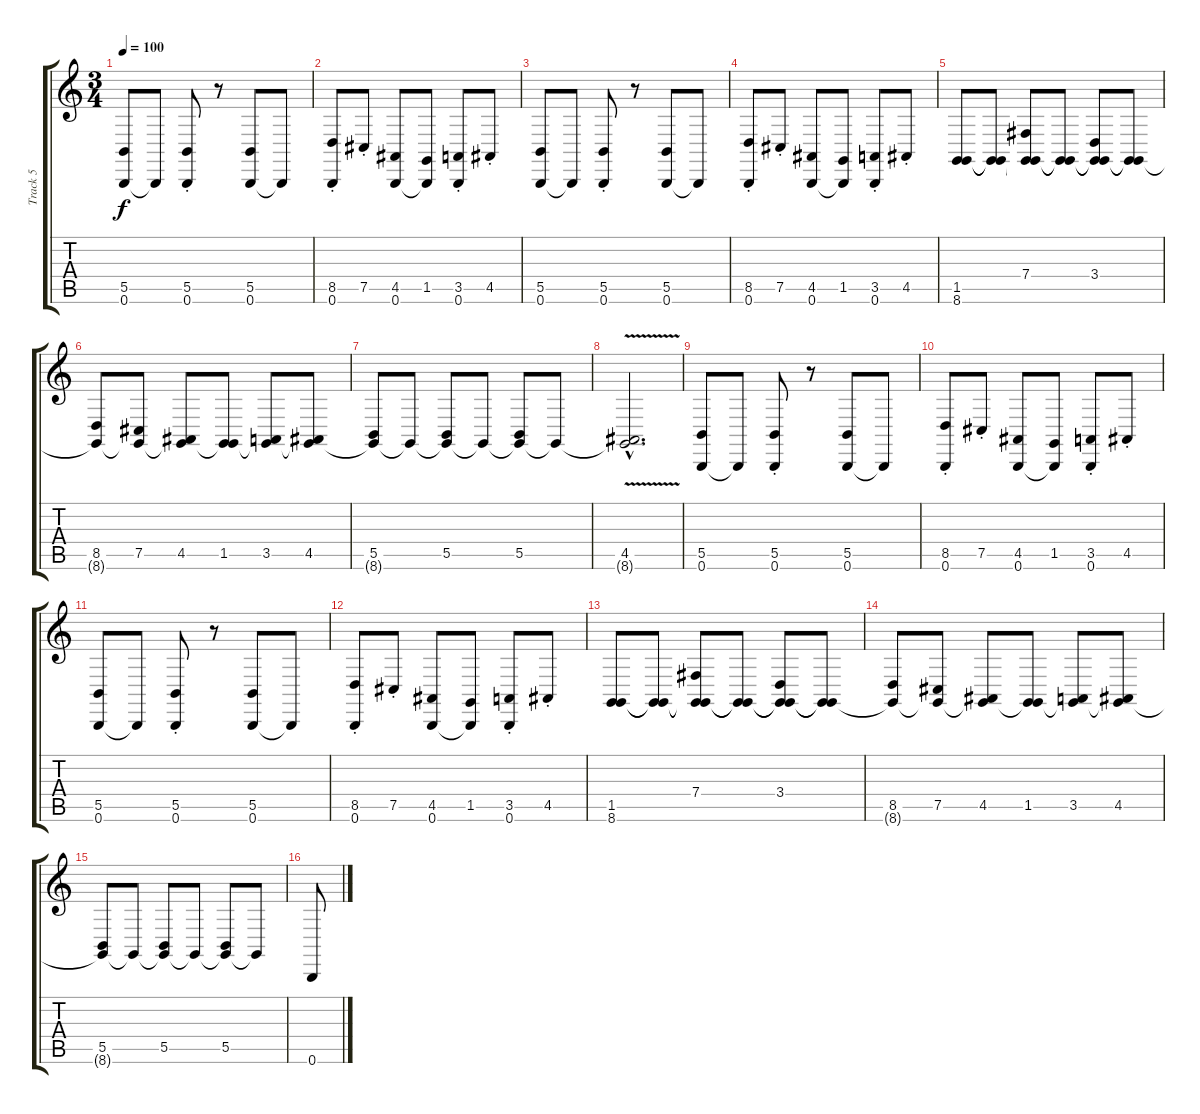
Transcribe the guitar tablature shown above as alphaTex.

\track ("Track 5" "Track 5") {instrument stringensemble1}
\staff {score tabs}
\tuning (Db4 Ab3 E3 B2 Gb2 B1) {hide}
\ts (3 4)
\tempo 100
\clef g2
\ks c
(5.5 0.6).8{dy f} 0.6{t}.8 (5.5{st} 0.6{st}).8 r.8 (5.5 0.6).8 0.6{t}.8 |
(8.5{st} 0.6{st}).8 7.5{st}.8 (4.5 0.6).8 (1.5 0.6{t}).8 (3.5{st} 0.6{st}).8 4.5{st}.8 |
(5.5 0.6).8 0.6{t}.8 (5.5{st} 0.6{st}).8 r.8 (5.5 0.6).8 0.6{t}.8 |
(8.5{st} 0.6{st}).8 7.5{st}.8 (4.5 0.6).8 (1.5 0.6{t}).8 (3.5{st} 0.6{st}).8 4.5{st}.8 |
(1.5 8.6).8 (1.5{t} 8.6{t}).8 (7.4 1.5{t} 8.6{t}).8 (1.5{t} 8.6{t}).8 (3.4 1.5{t} 8.6{t}).8 (1.5{t} 8.6{t}).8 |
(8.5 8.6{t}).8 (7.5 8.6{t}).8 (4.5 8.6{t}).8 (1.5 8.6{t}).8 (3.5 8.6{t}).8 (4.5 8.6{t}).8 |
(5.5 8.6{t}).8 8.6{t}.8 (5.5 8.6{t}).8 8.6{t}.8 (5.5 8.6{t}).8 8.6{t}.8 |
(4.5{v hac} 8.6{hac t}).2{d} |
(5.5 0.6).8 0.6{t}.8 (5.5{st} 0.6{st}).8 r.8 (5.5 0.6).8 0.6{t}.8 |
(8.5{st} 0.6{st}).8 7.5{st}.8 (4.5 0.6).8 (1.5 0.6{t}).8 (3.5{st} 0.6{st}).8 4.5{st}.8 |
(5.5 0.6).8 0.6{t}.8 (5.5{st} 0.6{st}).8 r.8 (5.5 0.6).8 0.6{t}.8 |
(8.5{st} 0.6{st}).8 7.5{st}.8 (4.5 0.6).8 (1.5 0.6{t}).8 (3.5{st} 0.6{st}).8 4.5{st}.8 |
(1.5 8.6).8 (1.5{t} 8.6{t}).8 (7.4 1.5{t} 8.6{t}).8 (1.5{t} 8.6{t}).8 (3.4 1.5{t} 8.6{t}).8 (1.5{t} 8.6{t}).8 |
(8.5 8.6{t}).8 (7.5 8.6{t}).8 (4.5 8.6{t}).8 (1.5 8.6{t}).8 (3.5 8.6{t}).8 (4.5 8.6{t}).8 |
(5.5 8.6{t}).8 8.6{t}.8 (5.5 8.6{t}).8 8.6{t}.8 (5.5 8.6{t}).8 8.6{t}.8 |
0.6.8
